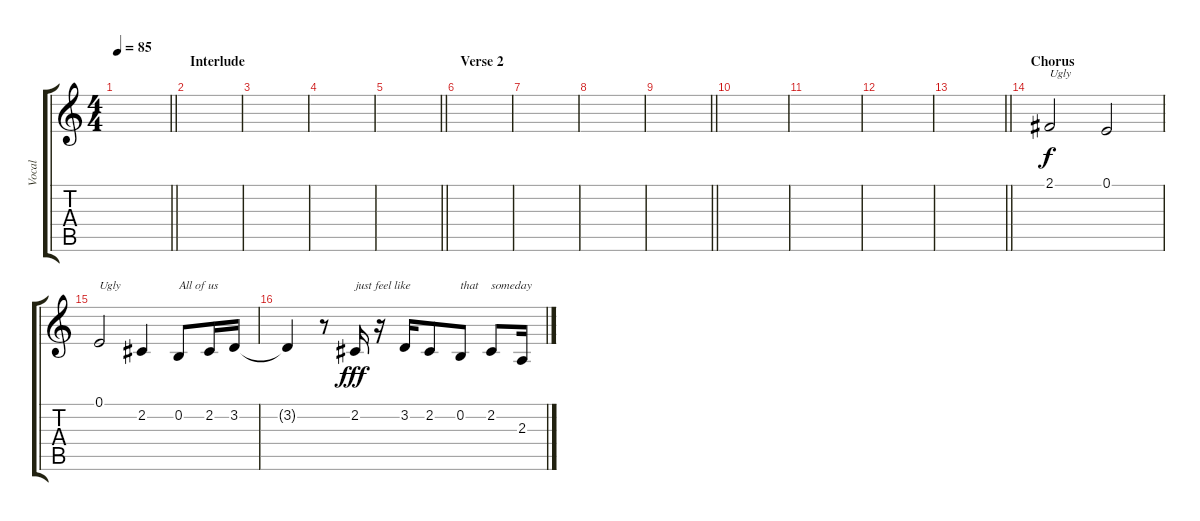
\track ("Vocal" "Vocal") {instrument tenorsax}
\staff {score tabs}
\tuning (E4 B3 G3 D3 A2 E2) {hide}
\ts (4 4)
\tempo 85
\clef g2
\barLineRight lightlight
\ks c
|
\section ("" "Interlude")
|
|
|
\barLineRight lightlight
|
\section ("" "Verse 2")
|
|
|
\barLineRight lightlight
|
|
|
|
\barLineRight lightlight
|
\section ("" "Chorus")
2.1.2{txt "Ugly"} 0.1.2 |
0.1.2{txt "Ugly"} 2.2.4 0.2.8{txt "All of us"} 2.2.16 3.2.16 |
3.2{t}.4{dy f} r.8 2.2.16{txt "just feel like" dy fff} r.16 3.2.16 2.2.8 0.2.8{txt "that"} 2.2.8{txt "someday"} 2.3.16
